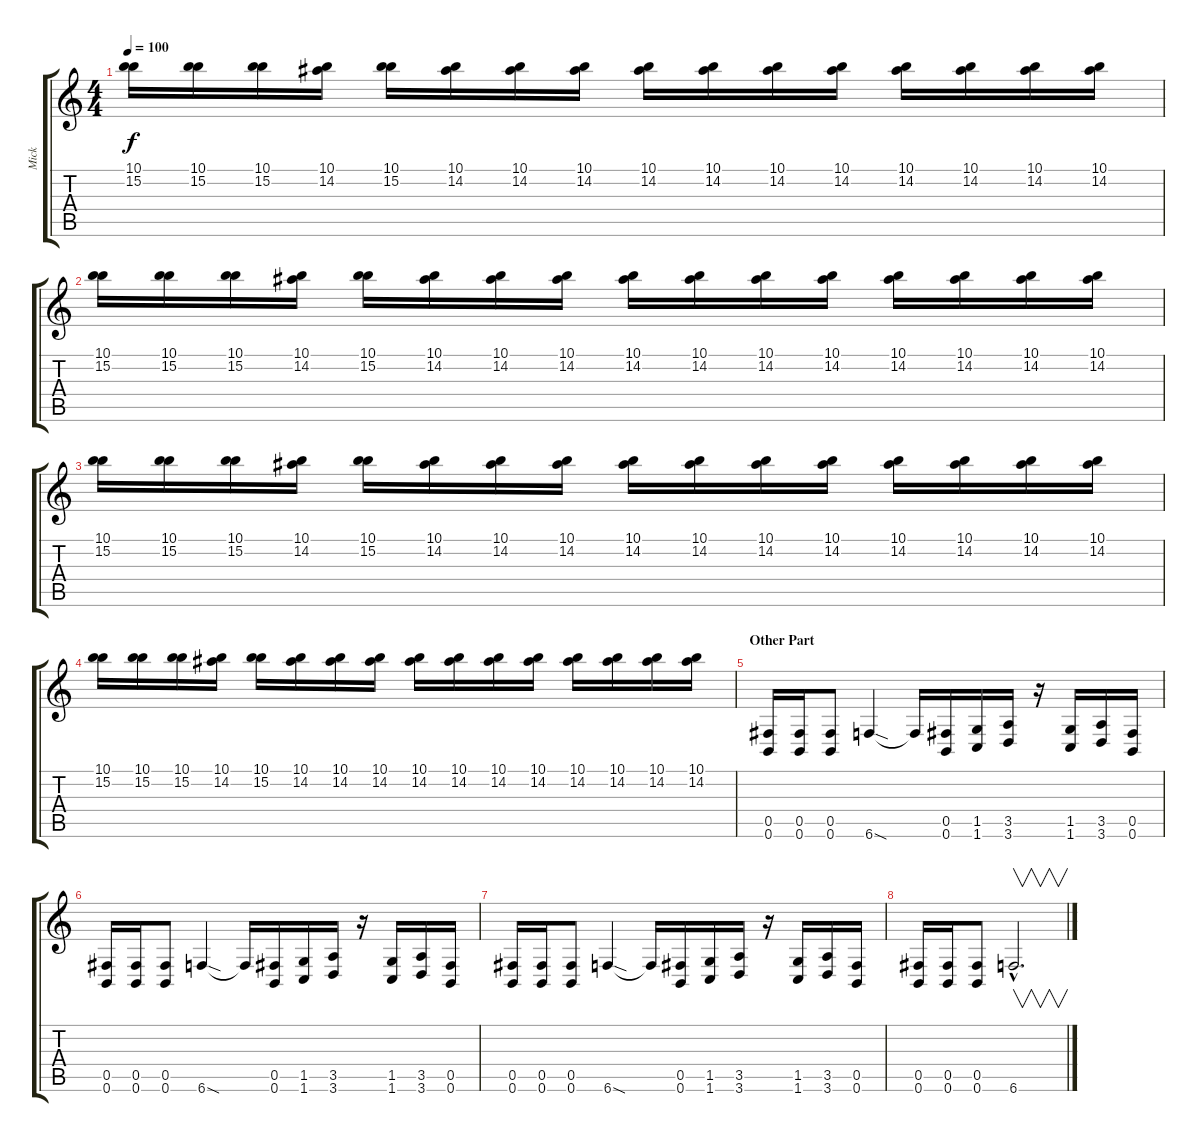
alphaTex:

\track ("Mick" "Mick") {instrument distortionguitar}
\staff {score tabs}
\tuning (Db4 Ab3 E3 B2 Gb2 B1) {hide}
\ts (4 4)
\tempo 100
\clef g2
\ks c
(10.1 15.2).16{dy f} (10.1 15.2).16 (10.1 15.2).16 (10.1 14.2).16 (10.1 15.2).16 (10.1 14.2).16 (10.1 14.2).16 (10.1 14.2).16 (10.1 14.2).16 (10.1 14.2).16 (10.1 14.2).16 (10.1 14.2).16 (10.1 14.2).16 (10.1 14.2).16 (10.1 14.2).16 (10.1 14.2).16 |
(10.1 15.2).16 (10.1 15.2).16 (10.1 15.2).16 (10.1 14.2).16 (10.1 15.2).16 (10.1 14.2).16 (10.1 14.2).16 (10.1 14.2).16 (10.1 14.2).16 (10.1 14.2).16 (10.1 14.2).16 (10.1 14.2).16 (10.1 14.2).16 (10.1 14.2).16 (10.1 14.2).16 (10.1 14.2).16 |
(10.1 15.2).16 (10.1 15.2).16 (10.1 15.2).16 (10.1 14.2).16 (10.1 15.2).16 (10.1 14.2).16 (10.1 14.2).16 (10.1 14.2).16 (10.1 14.2).16 (10.1 14.2).16 (10.1 14.2).16 (10.1 14.2).16 (10.1 14.2).16 (10.1 14.2).16 (10.1 14.2).16 (10.1 14.2).16 |
(10.1 15.2).16 (10.1 15.2).16 (10.1 15.2).16 (10.1 14.2).16 (10.1 15.2).16 (10.1 14.2).16 (10.1 14.2).16 (10.1 14.2).16 (10.1 14.2).16 (10.1 14.2).16 (10.1 14.2).16 (10.1 14.2).16 (10.1 14.2).16 (10.1 14.2).16 (10.1 14.2).16 (10.1 14.2).16 |
\section ("" "Other Part")
(0.5 0.6).16{volume 16} (0.5 0.6).16 (0.5 0.6).8 6.6{sod}.4 6.6{t}.16 (0.5 0.6).16 (1.5 1.6).16 (3.5 3.6).16 r.16 (1.5 1.6).16 (3.5 3.6).16 (0.5 0.6).16 |
(0.5 0.6).16 (0.5 0.6).16 (0.5 0.6).8 6.6{sod}.4 6.6{t}.16 (0.5 0.6).16 (1.5 1.6).16 (3.5 3.6).16 r.16 (1.5 1.6).16 (3.5 3.6).16 (0.5 0.6).16 |
(0.5 0.6).16 (0.5 0.6).16 (0.5 0.6).8 6.6{sod}.4 6.6{t}.16 (0.5 0.6).16 (1.5 1.6).16 (3.5 3.6).16 r.16 (1.5 1.6).16 (3.5 3.6).16 (0.5 0.6).16 |
(0.5 0.6).16 (0.5 0.6).16 (0.5 0.6).8 6.6{hac}.2{v d}
